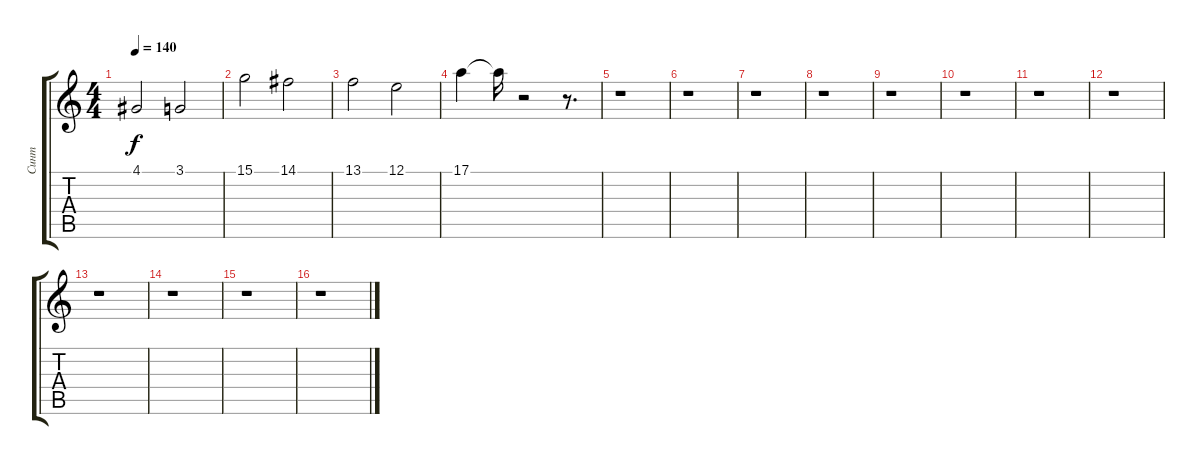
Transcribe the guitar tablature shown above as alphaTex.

\track ("Синт" "Синт") {instrument drawbarorgan}
\staff {score tabs}
\tuning (E4 B3 G3 D3 A2 E2) {hide}
\ts (4 4)
\tempo 140
\clef g2
\ks c
4.1.2{dy f} 3.1.2 |
15.1.2 14.1.2 |
13.1.2 12.1.2 |
17.1.4 17.1{t}.16 r.2 r.8{d} |
r.1 |
r.1 |
r.1 |
r.1 |
r.1 |
r.1 |
r.1 |
r.1 |
r.1 |
r.1 |
r.1 |
r.1
